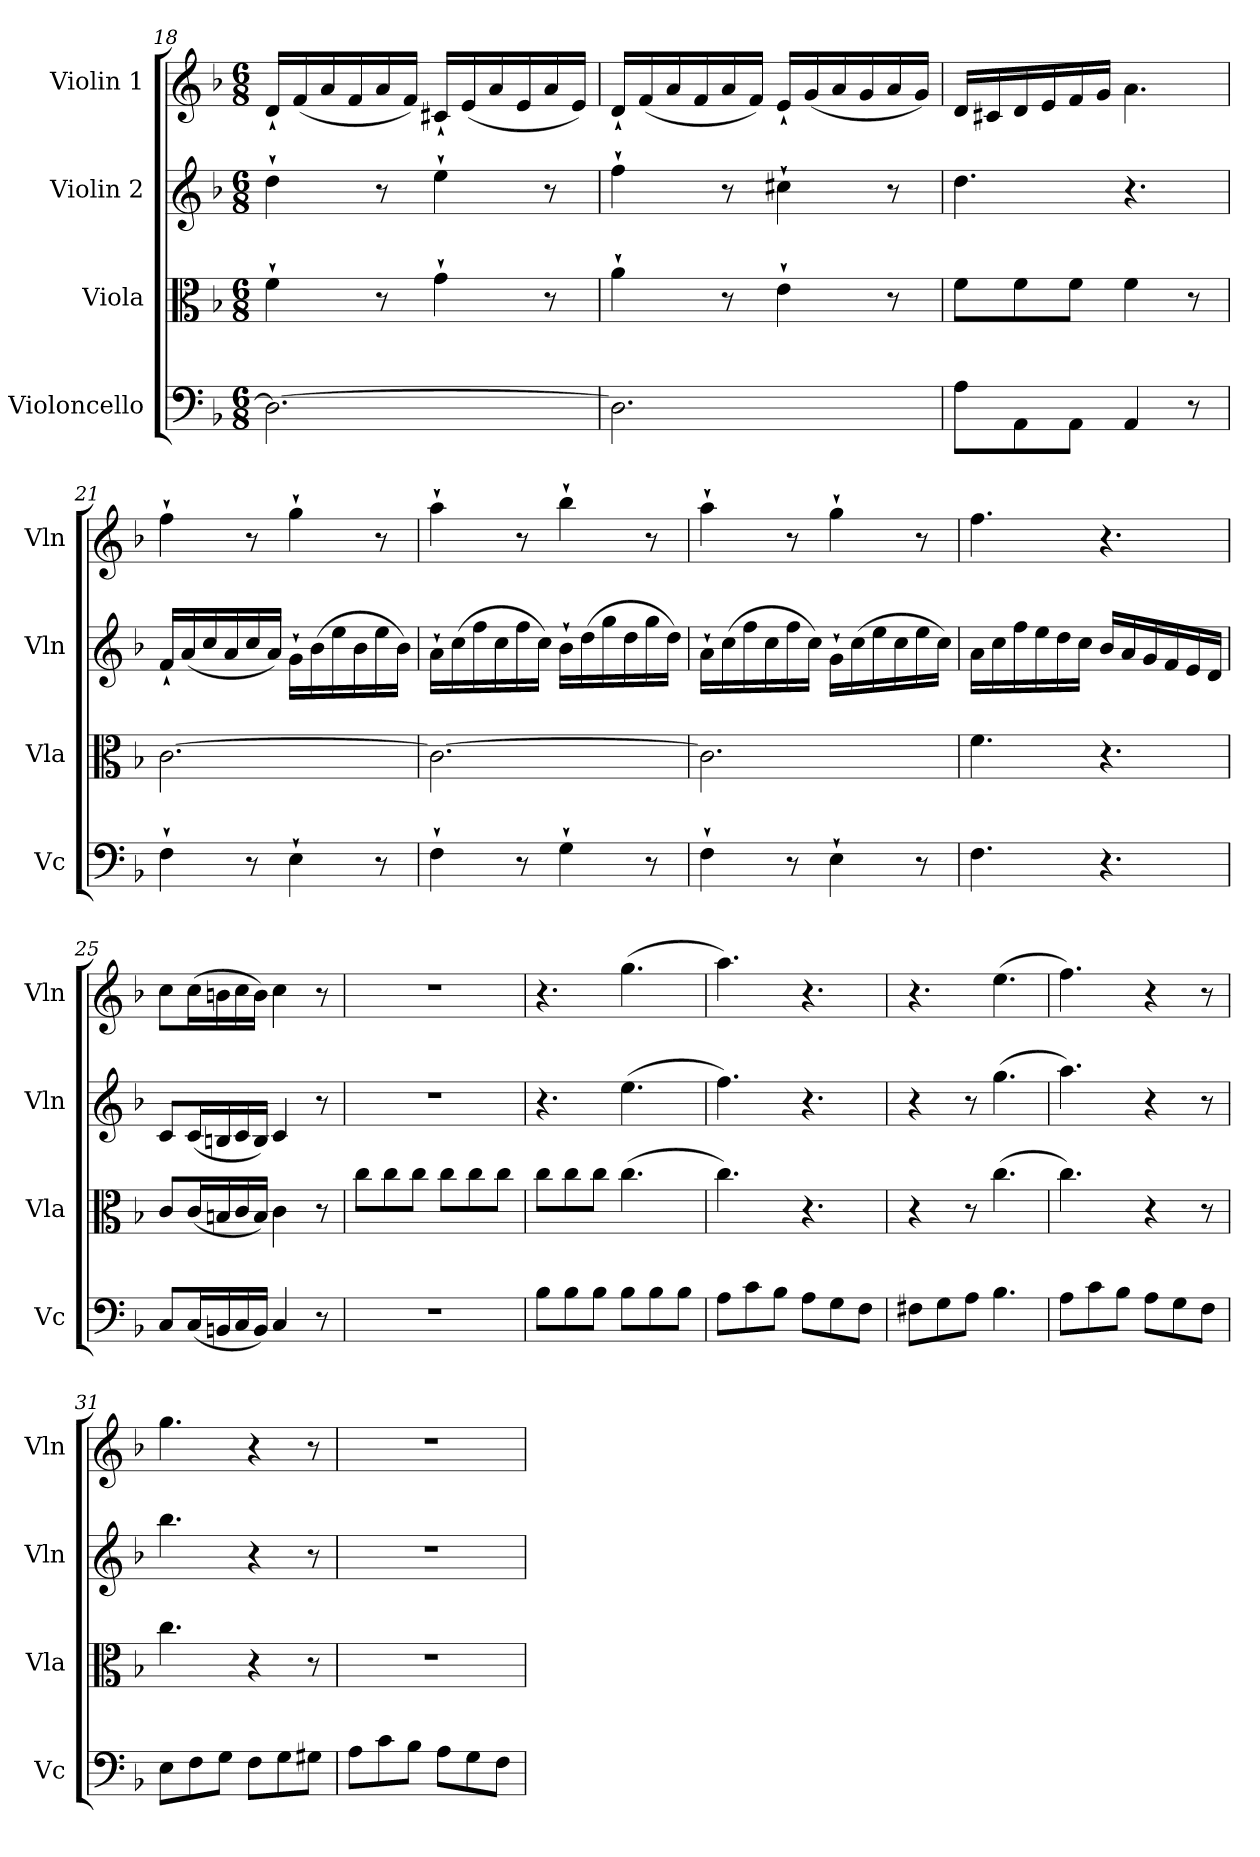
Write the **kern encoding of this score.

**kern	**kern	**kern	**kern
*part4	*part3	*part2	*part1
*staff4	*staff3	*staff2	*staff1
*I"Violoncello	*I"Viola	*I"Violin 2	*I"Violin 1
*I'Vc	*I'Vla	*I'Vln	*I'Vln
*clefF4	*clefC3	*clefG2	*clefG2
*k[b-]	*k[b-]	*k[b-]	*k[b-]
*M6/8	*M6/8	*M6/8	*M6/8
=18	=18	=18	=18
2.D\_	4f`\	4dd`\	16d`/LL
.	.	.	(16f/
.	.	.	16a/
.	.	.	16f/
.	8r	8r	16a/
.	.	.	16f/JJ)
.	4g`\	4ee`\	16c#X`/LL
.	.	.	(16e/
.	.	.	16a/
.	.	.	16e/
.	8r	8r	16a/
.	.	.	16e/JJ)
!!LO:LB:g=z
=19	=19	=19	=19
2.D\]	4a`\	4ff`\	16d`/LL
.	.	.	(16f/
.	.	.	16a/
.	.	.	16f/
.	8r	8r	16a/
.	.	.	16f/JJ)
.	4e`\	4cc#X`\	16e`/LL
.	.	.	(16g/
.	.	.	16a/
.	.	.	16g/
.	8r	8r	16a/
.	.	.	16g/JJ)
=20	=20	=20	=20
8A\L	8f\L	4.dd\	16d/LL
.	.	.	16c#X/
8AA\	8f\	.	16d/
.	.	.	16e/
8AA\J	8f\J	.	16f/
.	.	.	16g/JJ
4AA/	4f\	4.r	4.a\
8r	8r	.	.
=21	=21	=21	=21
4F`\	[2.c\	16f`/LL	4ff`\
.	.	(16a/	.
.	.	16cc/	.
.	.	16a/	.
8r	.	16cc/	8r
.	.	16a/JJ)	.
4E`\	.	16g`\LL	4gg`\
.	.	(16b-\	.
.	.	16ee\	.
.	.	16b-\	.
8r	.	16ee\	8r
.	.	16b-\JJ)	.
!!LO:PB:g=z
=22	=22	=22	=22
4F`\	2.c\_	16a`\LL	4aa`\
.	.	(16cc\	.
.	.	16ff\	.
.	.	16cc\	.
8r	.	16ff\	8r
.	.	16cc\JJ)	.
4G`\	.	16b-`\LL	4bb-`\
.	.	(16dd\	.
.	.	16gg\	.
.	.	16dd\	.
8r	.	16gg\	8r
.	.	16dd\JJ)	.
=23	=23	=23	=23
4F`\	2.c\]	16a`\LL	4aa`\
.	.	(16cc\	.
.	.	16ff\	.
.	.	16cc\	.
8r	.	16ff\	8r
.	.	16cc\JJ)	.
4E`\	.	16g`\LL	4gg`\
.	.	(16cc\	.
.	.	16ee\	.
.	.	16cc\	.
8r	.	16ee\	8r
.	.	16cc\JJ)	.
=24	=24	=24	=24
4.F\	4.f\	16a\LL	4.ff\
.	.	16cc\	.
.	.	16ff\	.
.	.	16ee\	.
.	.	16dd\	.
.	.	16cc\JJ	.
4.r	4.r	16b-/LL	4.r
.	.	16a/	.
.	.	16g/	.
.	.	16f/	.
.	.	16e/	.
.	.	16d/JJ	.
!!LO:LB:g=z
=25	=25	=25	=25
8C/L	8c/L	8c/L	8cc\L
(16C/L	(16c/L	(16c/L	(16cc\L
16BBn/	16Bn/	16Bn/	16bn\
16C/	16c/	16c/	16cc\
16BB/JJ)	16B/JJ)	16B/JJ)	16b\JJ)
4C/	4c\	4c/	4cc\
8r	8r	8r	8r
=26	=26	=26	=26
2.r	8cc\L	2.r	2.r
.	8cc\	.	.
.	8cc\J	.	.
.	8cc\L	.	.
.	8cc\	.	.
.	8cc\J	.	.
=27	=27	=27	=27
8B-\L	8cc\L	4.r	4.r
8B-\	8cc\	.	.
8B-\J	8cc\J	.	.
8B-\L	(4.cc\	(>4.ee\	(>4.gg\
8B-\	.	.	.
8B-\J	.	.	.
=28	=28	=28	=28
8A\L	4.cc\)	4.ff\)	4.aa\)
8c\	.	.	.
8B-\J	.	.	.
8A\L	4.r	4.r	4.r
8G\	.	.	.
8F\J	.	.	.
=29	=29	=29	=29
8F#X\L	4r	4r	4.r
8G\	.	.	.
8A\J	8r	8r	.
4.B-\	(4.cc\	(>4.gg\	(>4.ee\
=30	=30	=30	=30
8A\L	4.cc\)	4.aa\)	4.ff\)
8c\	.	.	.
8B-\J	.	.	.
8A\L	4r	4r	4r
8G\	.	.	.
8F\J	8r	8r	8r
!!LO:LB:g=z
=31	=31	=31	=31
8E\L	4.cc\	4.bb-\	4.gg\
8F\	.	.	.
8G\J	.	.	.
8F\L	4r	4r	4r
8G\	.	.	.
8G#X\J	8r	8r	8r
=32	=32	=32	=32
8A\L	2.r	2.r	2.r
8c\	.	.	.
8B-\J	.	.	.
8A\L	.	.	.
8G\	.	.	.
8F\J	.	.	.
=	=	=	=
*-	*-	*-	*-
